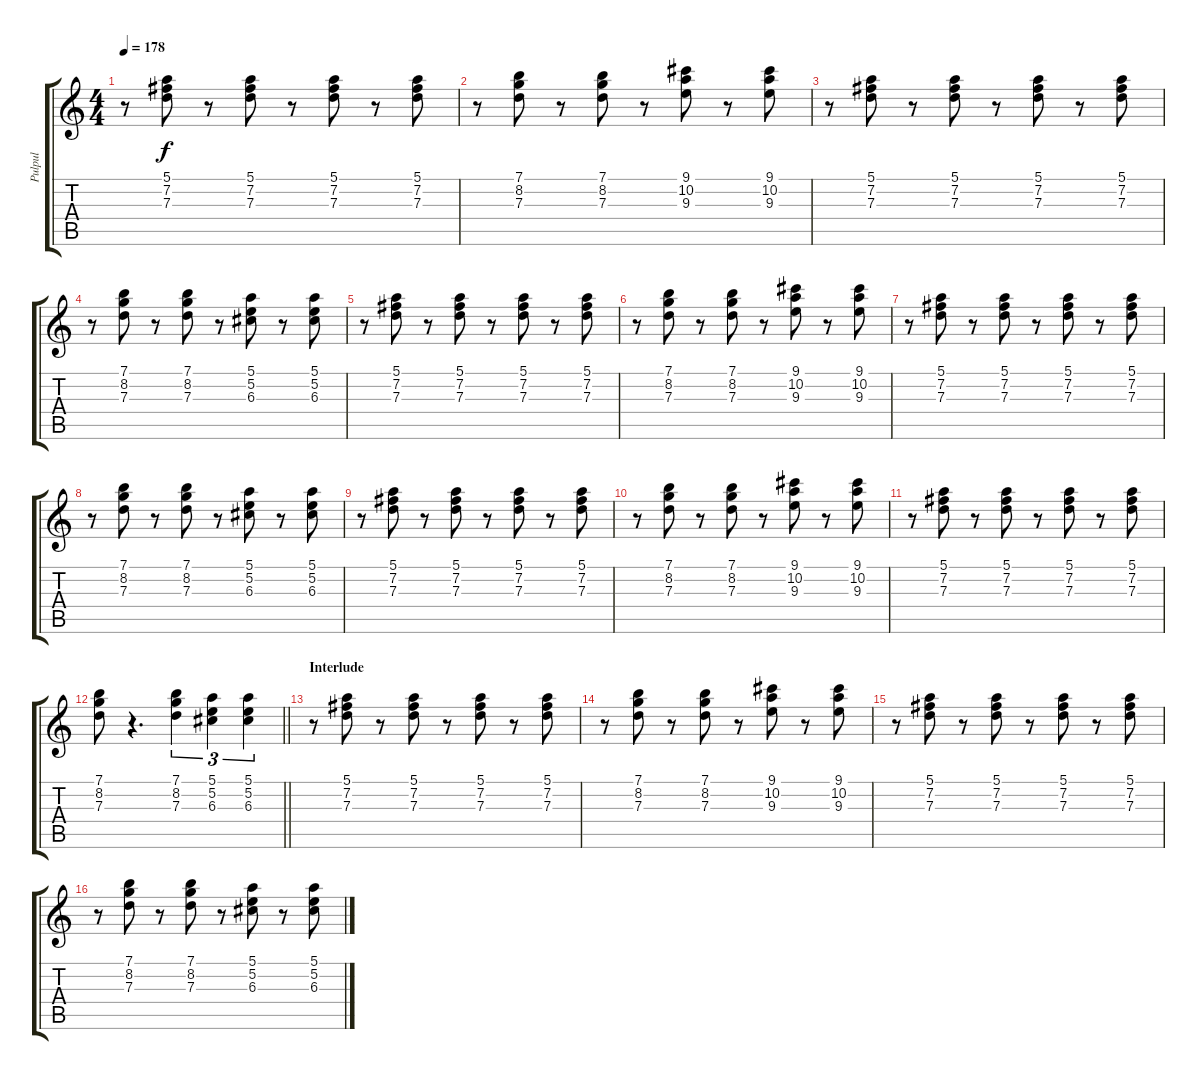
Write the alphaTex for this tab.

\track ("Pulpul" "Pulpul") {instrument overdrivenguitar}
\staff {score tabs}
\tuning (E4 B3 G3 D3 A2 E2) {hide}
\ts (4 4)
\tempo 178
\clef g2
\ks c
r.8{dy f} (5.1 7.2 7.3).8 r.8 (5.1 7.2 7.3).8 r.8 (5.1 7.2 7.3).8 r.8 (5.1 7.2 7.3).8 |
r.8 (7.1 8.2 7.3).8 r.8 (7.1 8.2 7.3).8 r.8 (9.1 10.2 9.3).8 r.8 (9.1 10.2 9.3).8 |
r.8 (5.1 7.2 7.3).8 r.8 (5.1 7.2 7.3).8 r.8 (5.1 7.2 7.3).8 r.8 (5.1 7.2 7.3).8 |
r.8 (7.1 8.2 7.3).8 r.8 (7.1 8.2 7.3).8 r.8 (5.1 5.2 6.3).8 r.8 (5.1 5.2 6.3).8 |
r.8 (5.1 7.2 7.3).8 r.8 (5.1 7.2 7.3).8 r.8 (5.1 7.2 7.3).8 r.8 (5.1 7.2 7.3).8 |
r.8 (7.1 8.2 7.3).8 r.8 (7.1 8.2 7.3).8 r.8 (9.1 10.2 9.3).8 r.8 (9.1 10.2 9.3).8 |
r.8 (5.1 7.2 7.3).8 r.8 (5.1 7.2 7.3).8 r.8 (5.1 7.2 7.3).8 r.8 (5.1 7.2 7.3).8 |
r.8 (7.1 8.2 7.3).8 r.8 (7.1 8.2 7.3).8 r.8 (5.1 5.2 6.3).8 r.8 (5.1 5.2 6.3).8 |
r.8 (5.1 7.2 7.3).8 r.8 (5.1 7.2 7.3).8 r.8 (5.1 7.2 7.3).8 r.8 (5.1 7.2 7.3).8 |
r.8 (7.1 8.2 7.3).8 r.8 (7.1 8.2 7.3).8 r.8 (9.1 10.2 9.3).8 r.8 (9.1 10.2 9.3).8 |
r.8 (5.1 7.2 7.3).8 r.8 (5.1 7.2 7.3).8 r.8 (5.1 7.2 7.3).8 r.8 (5.1 7.2 7.3).8 |
\barLineRight lightlight
(7.1 8.2 7.3).8 r.4{d} (7.1 8.2 7.3).4{tu (3 2)} (5.1 5.2 6.3).4{tu (3 2)} (5.1 5.2 6.3).4{tu (3 2)} |
\section ("" "Interlude")
r.8 (5.1 7.2 7.3).8 r.8 (5.1 7.2 7.3).8 r.8 (5.1 7.2 7.3).8 r.8 (5.1 7.2 7.3).8 |
r.8 (7.1 8.2 7.3).8 r.8 (7.1 8.2 7.3).8 r.8 (9.1 10.2 9.3).8 r.8 (9.1 10.2 9.3).8 |
r.8 (5.1 7.2 7.3).8 r.8 (5.1 7.2 7.3).8 r.8 (5.1 7.2 7.3).8 r.8 (5.1 7.2 7.3).8 |
r.8 (7.1 8.2 7.3).8 r.8 (7.1 8.2 7.3).8 r.8 (5.1 5.2 6.3).8 r.8 (5.1 5.2 6.3).8
